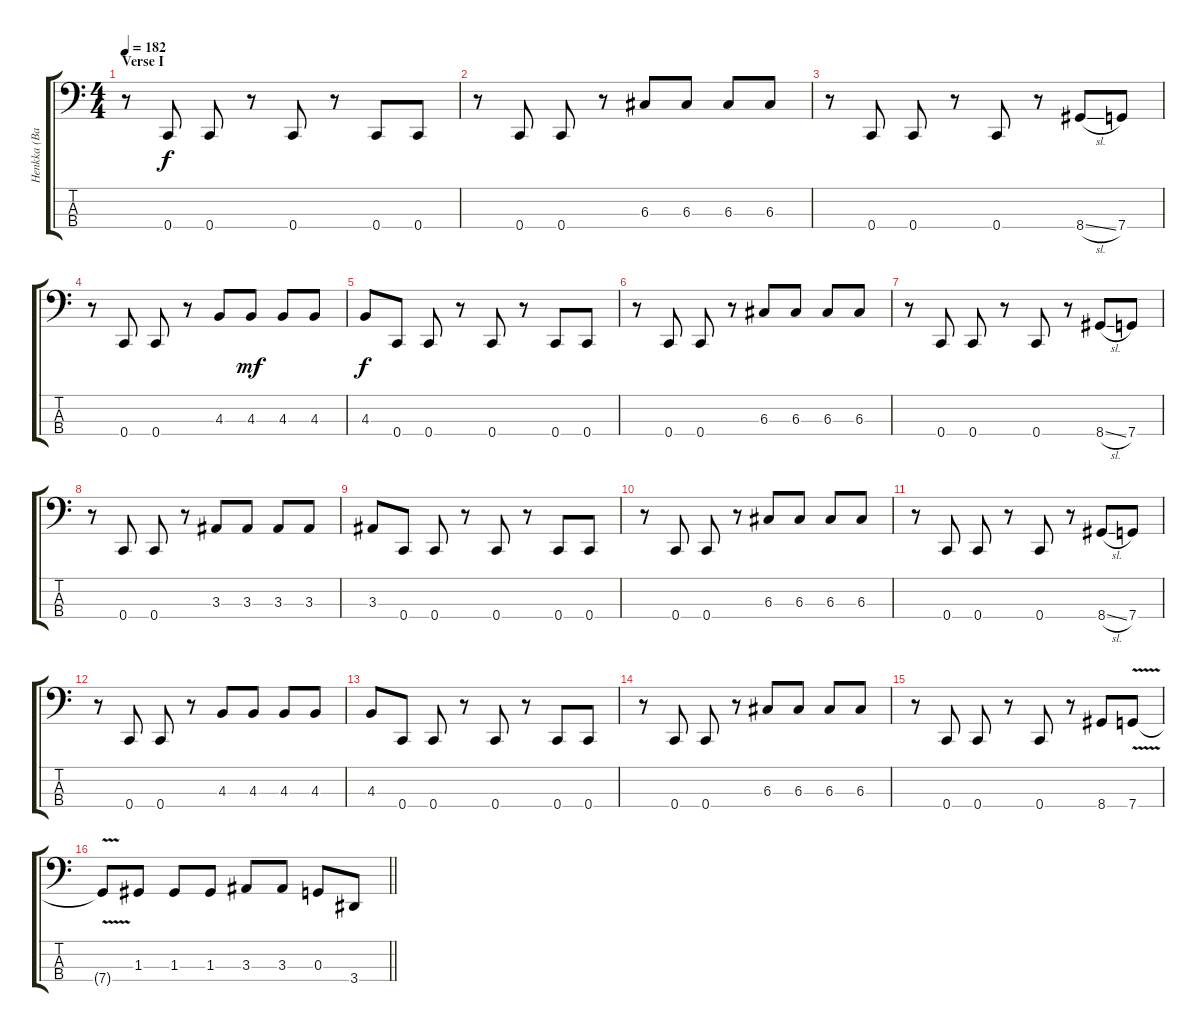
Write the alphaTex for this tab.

\track ("Henkka (Bass)" "Henkka (Ba") {instrument electricbasspick}
\staff {score tabs}
\tuning (F2 C2 G1 C1) {hide}
\ts (4 4)
\section ("" "Verse I")
\tempo 182
\clef f4
\ks c
r.8{dy f} 0.4.8 0.4.8 r.8 0.4.8 r.8 0.4.8 0.4.8 |
r.8 0.4.8 0.4.8 r.8 6.3.8 6.3.8 6.3.8 6.3.8 |
r.8 0.4.8 0.4.8 r.8 0.4.8 r.8 8.4{sl}.8 7.4.8 |
r.8 0.4.8 0.4.8 r.8 4.3.8 4.3.8{dy mf} 4.3.8 4.3.8 |
4.3.8{dy f} 0.4.8 0.4.8 r.8 0.4.8 r.8 0.4.8 0.4.8 |
r.8 0.4.8 0.4.8 r.8 6.3.8 6.3.8 6.3.8 6.3.8 |
r.8 0.4.8 0.4.8 r.8 0.4.8 r.8 8.4{sl}.8 7.4.8 |
r.8 0.4.8 0.4.8 r.8 3.3.8 3.3.8 3.3.8 3.3.8 |
3.3.8 0.4.8 0.4.8 r.8 0.4.8 r.8 0.4.8 0.4.8 |
r.8 0.4.8 0.4.8 r.8 6.3.8 6.3.8 6.3.8 6.3.8 |
r.8 0.4.8 0.4.8 r.8 0.4.8 r.8 8.4{sl}.8 7.4.8 |
r.8 0.4.8 0.4.8 r.8 4.3.8 4.3.8 4.3.8 4.3.8 |
4.3.8 0.4.8 0.4.8 r.8 0.4.8 r.8 0.4.8 0.4.8 |
r.8 0.4.8 0.4.8 r.8 6.3.8 6.3.8 6.3.8 6.3.8 |
r.8 0.4.8 0.4.8 r.8 0.4.8 r.8 8.4.8 7.4{v}.8 |
\barLineRight lightlight
7.4{t}.8 1.3.8 1.3.8 1.3.8 3.3.8 3.3.8 0.3.8 3.4.8
